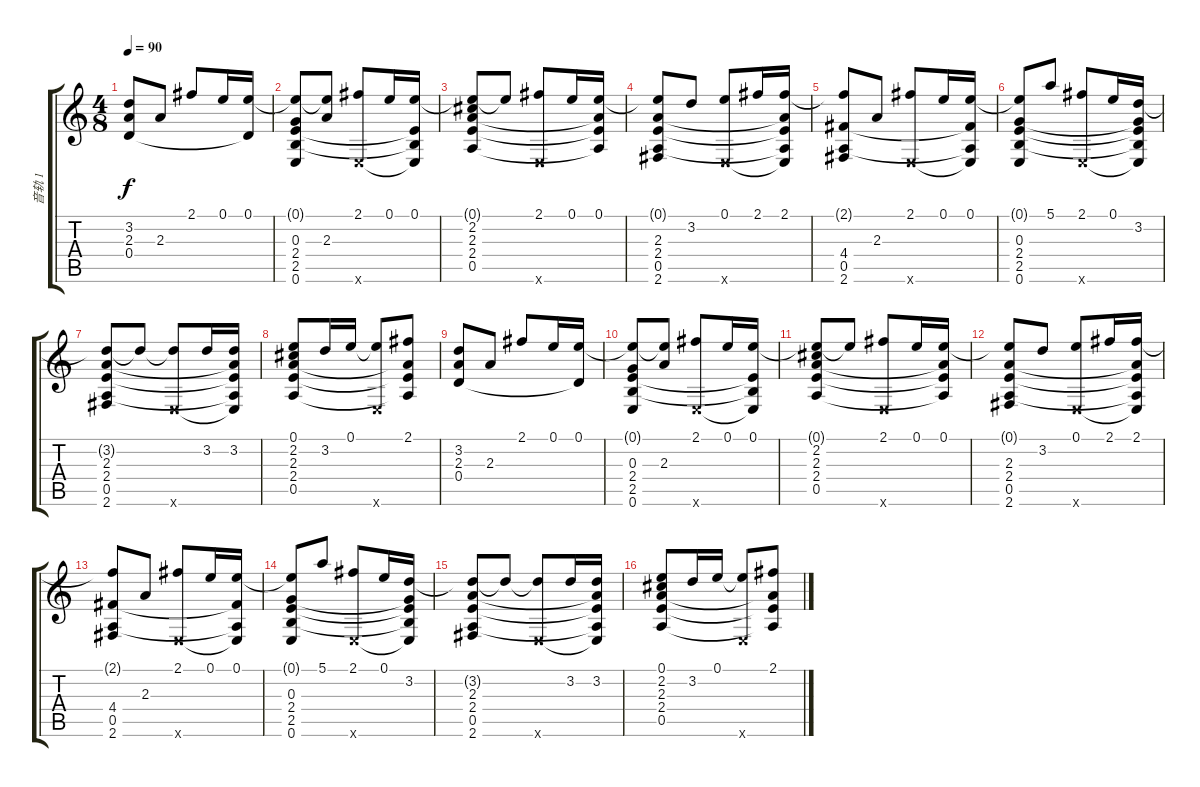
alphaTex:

\track ("音轨 1" "音轨 1") {solo instrument acousticguitarsteel}
\staff {score tabs}
\tuning (E4 B3 G3 D3 A2 E2) {hide}
\ts (4 8)
\tempo 90
\clef g2
\ks c
(3.2 2.3 0.4).8{dy f} 2.3.8 2.1.8 0.1.16 (0.1 0.4{t}).16 |
(0.1{t} 0.3 2.4 2.5 0.6).8 (0.1{t} 2.3).8 (2.1 0.6{x}).8 0.1.16 (0.1 2.4{t} 2.5{t} 0.6{t}).16 |
(0.1{t} 2.2 2.3 2.4 0.5).8 0.1{t}.8 (2.1 0.6{x}).8 0.1.16 (0.1 2.3{t} 2.4{t} 0.5{t}).16 |
(0.1{t} 2.3 2.4 0.5 2.6).8 3.2.8 (0.1 0.6{x}).8 2.1.16 (2.1 2.3{t} 2.4{t} 0.5{t} 0.6{t}).16 |
(2.1{t} 4.4 0.5 2.6).8 2.3.8 (2.1 0.6{x}).8 0.1.16 (0.1 4.4{t} 0.5{t} 0.6{t}).16 |
(0.1{t} 0.3 2.4 2.5 0.6).8 5.1.8 (2.1 0.6{x}).8 0.1.16 (3.2 0.3{t} 2.4{t} 2.5{t} 0.6{t}).16 |
(3.2{t} 2.3 2.4 0.5 2.6).8 3.2{t}.8 (3.2{t} 0.6{x}).8 3.2.16 (3.2 2.3{t} 2.4{t} 0.5{t} 0.6{t}).16 |
(0.1 2.2 2.3 2.4 0.5).8 3.2.16 0.1.16 (0.1{t} 0.6{x}).8 (2.1 2.3{t} 2.4{t} 0.5{t}).8 |
(3.2 2.3 0.4).8 2.3.8 2.1.8 0.1.16 (0.1 0.4{t}).16 |
(0.1{t} 0.3 2.4 2.5 0.6).8 (0.1{t} 2.3).8 (2.1 0.6{x}).8 0.1.16 (0.1 2.4{t} 2.5{t} 0.6{t}).16 |
(0.1{t} 2.2 2.3 2.4 0.5).8 0.1{t}.8 (2.1 0.6{x}).8 0.1.16 (0.1 2.3{t} 2.4{t} 0.5{t}).16 |
(0.1{t} 2.3 2.4 0.5 2.6).8 3.2.8 (0.1 0.6{x}).8 2.1.16 (2.1 2.3{t} 2.4{t} 0.5{t} 0.6{t}).16 |
(2.1{t} 4.4 0.5 2.6).8 2.3.8 (2.1 0.6{x}).8 0.1.16 (0.1 4.4{t} 0.5{t} 0.6{t}).16 |
(0.1{t} 0.3 2.4 2.5 0.6).8 5.1.8 (2.1 0.6{x}).8 0.1.16 (3.2 0.3{t} 2.4{t} 2.5{t} 0.6{t}).16 |
(3.2{t} 2.3 2.4 0.5 2.6).8 3.2{t}.8 (3.2{t} 0.6{x}).8 3.2.16 (3.2 2.3{t} 2.4{t} 0.5{t} 0.6{t}).16 |
(0.1 2.2 2.3 2.4 0.5).8 3.2.16 0.1.16 (0.1{t} 0.6{x}).8 (2.1 2.3{t} 2.4{t} 0.5{t}).8
